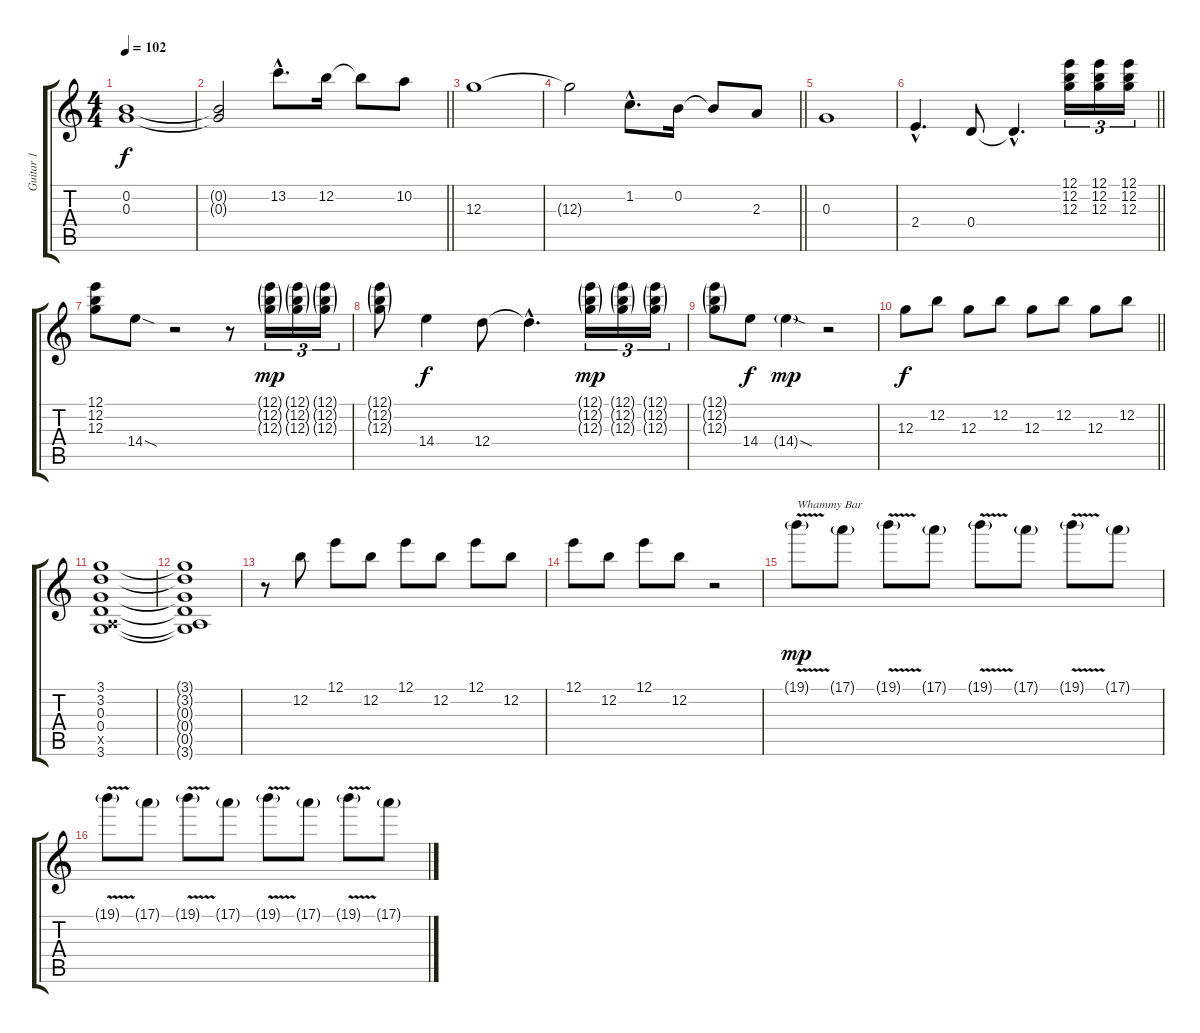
\track ("Guitar 1" "Guitar 1") {instrument overdrivenguitar}
\staff {score tabs}
\tuning (E4 B3 G3 D3 A2 E2) {hide}
\ts (4 4)
\tempo 102
\clef g2
\ks c
(0.2 0.3).1{dy f} |
\barLineRight lightlight
(0.2{t} 0.3{t}).2 13.2{hac}.8{d} 12.2.16 12.2{t}.8 10.2.8 |
12.3.1 |
\barLineRight lightlight
12.3{t}.2 1.2{hac}.8{d} 0.2.16 0.2{t}.8 2.3.8 |
0.3.1 |
\barLineRight lightlight
2.4{hac}.4{d} 0.4.8 0.4{hac t}.4{d} (12.1 12.2 12.3).16{tu (3 2)} (12.1 12.2 12.3).16{tu (3 2)} (12.1 12.2 12.3).16{tu (3 2)} |
(12.1 12.2 12.3).8 14.4{sod}.8 r.2 r.8 (12.1{g} 12.2{g} 12.3{g}).16{tu (3 2) dy mp} (12.1{g} 12.2{g} 12.3{g}).16{tu (3 2)} (12.1{g} 12.2{g} 12.3{g}).16{tu (3 2)} |
(12.1{g} 12.2{g} 12.3{g}).8 14.4.4{dy f} 12.4.8 12.4{hac t}.4{d} (12.1{g} 12.2{g} 12.3{g}).16{tu (3 2) dy mp} (12.1{g} 12.2{g} 12.3{g}).16{tu (3 2)} (12.1{g} 12.2{g} 12.3{g}).16{tu (3 2)} |
(12.1{g} 12.2{g} 12.3{g}).8 14.4.8{dy f} 14.4{sod g}.4{dy mp} r.2 |
\barLineRight lightlight
12.3.8{dy f} 12.2.8 12.3.8 12.2.8 12.3.8 12.2.8 12.3.8 12.2.8 |
(3.1 3.2 0.3 0.4 0.5{x} 3.6).1 |
(3.1{t} 3.2{t} 0.3{t} 0.4{t} 0.5{t} 3.6{t}).1 |
r.8 12.2.8 12.1.8 12.2.8 12.1.8 12.2.8 12.1.8 12.2.8 |
12.1.8 12.2.8 12.1.8 12.2.8 r.2 |
19.1{v g}.8{txt "Whammy Bar" dy mp} 17.1{g}.8 19.1{v g}.8 17.1{g}.8 19.1{v g}.8 17.1{g}.8 19.1{v g}.8 17.1{g}.8 |
19.1{v g}.8 17.1{g}.8 19.1{v g}.8 17.1{g}.8 19.1{v g}.8 17.1{g}.8 19.1{v g}.8 17.1{g}.8
